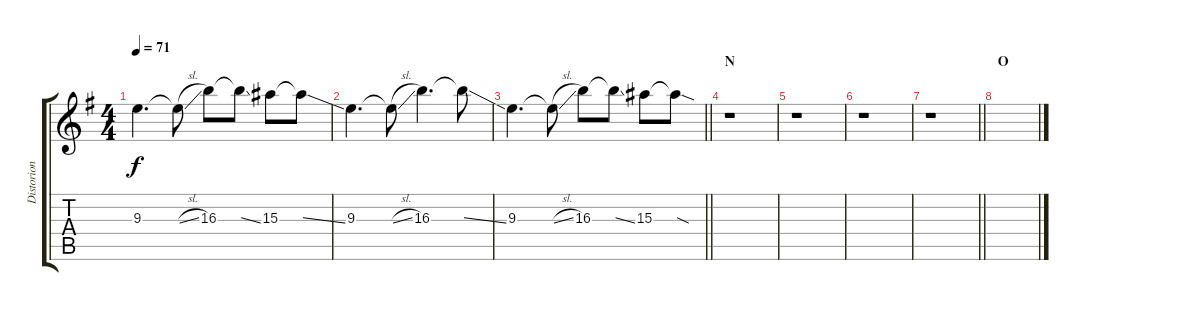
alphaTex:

\track ("Distorion w/ Slide 2" "Distorion ") {instrument distortionguitar}
\staff {score tabs}
\tuning (E4 B3 G3 D3 A2 E2) {hide}
\ts (4 4)
\tempo 71
\clef g2
\ks g
9.3.4{d dy f} 9.3{sl t}.8 16.3.8 16.3{ss t}.8 15.3.8 15.3{ss t}.8 |
9.3.4{d} 9.3{sl t}.8 16.3.4{d} 16.3{ss t}.8 |
\barLineRight lightlight
9.3.4{d} 9.3{sl t}.8 16.3.8 16.3{ss t}.8 15.3.8 15.3{sod t}.8 |
\section ("" "N")
r.1 |
r.1 |
r.1 |
\barLineRight lightlight
r.1 |
\section ("" "O")
